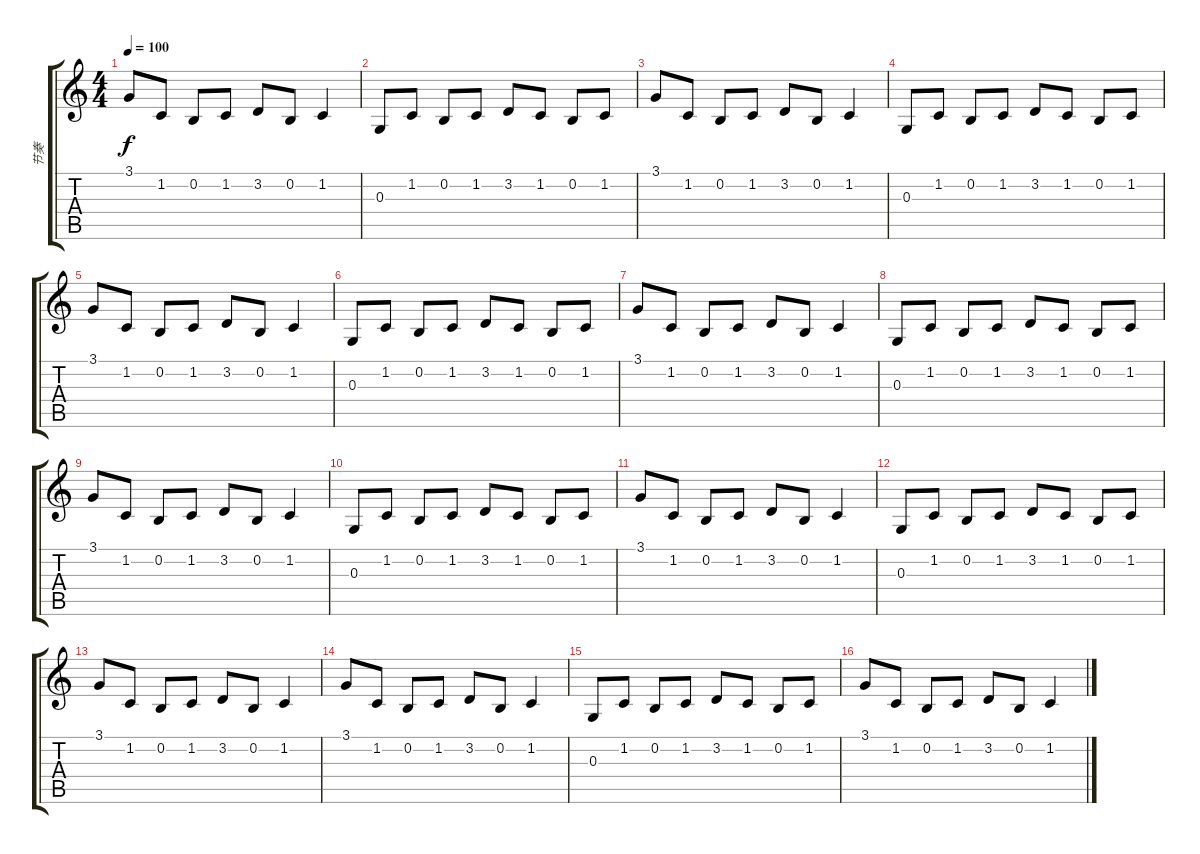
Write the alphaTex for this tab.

\track ("节奏" "节奏") {instrument electricgrandpiano}
\staff {score tabs}
\tuning (E4 B3 G3 D3 A2 E2) {hide}
\ts (4 4)
\tempo 100
\clef g2
\ks c
3.1.8{dy f} 1.2.8 0.2.8 1.2.8 3.2.8 0.2.8 1.2.4 |
0.3.8 1.2.8 0.2.8 1.2.8 3.2.8 1.2.8 0.2.8 1.2.8 |
3.1.8 1.2.8 0.2.8 1.2.8 3.2.8 0.2.8 1.2.4 |
0.3.8 1.2.8 0.2.8 1.2.8 3.2.8 1.2.8 0.2.8 1.2.8 |
3.1.8 1.2.8 0.2.8 1.2.8 3.2.8 0.2.8 1.2.4 |
0.3.8 1.2.8 0.2.8 1.2.8 3.2.8 1.2.8 0.2.8 1.2.8 |
3.1.8 1.2.8 0.2.8 1.2.8 3.2.8 0.2.8 1.2.4 |
0.3.8 1.2.8 0.2.8 1.2.8 3.2.8 1.2.8 0.2.8 1.2.8 |
3.1.8 1.2.8 0.2.8 1.2.8 3.2.8 0.2.8 1.2.4 |
0.3.8 1.2.8 0.2.8 1.2.8 3.2.8 1.2.8 0.2.8 1.2.8 |
3.1.8 1.2.8 0.2.8 1.2.8 3.2.8 0.2.8 1.2.4 |
0.3.8 1.2.8 0.2.8 1.2.8 3.2.8 1.2.8 0.2.8 1.2.8 |
3.1.8 1.2.8 0.2.8 1.2.8 3.2.8 0.2.8 1.2.4 |
3.1.8 1.2.8 0.2.8 1.2.8 3.2.8 0.2.8 1.2.4 |
0.3.8 1.2.8 0.2.8 1.2.8 3.2.8 1.2.8 0.2.8 1.2.8 |
3.1.8 1.2.8 0.2.8 1.2.8 3.2.8 0.2.8 1.2.4
